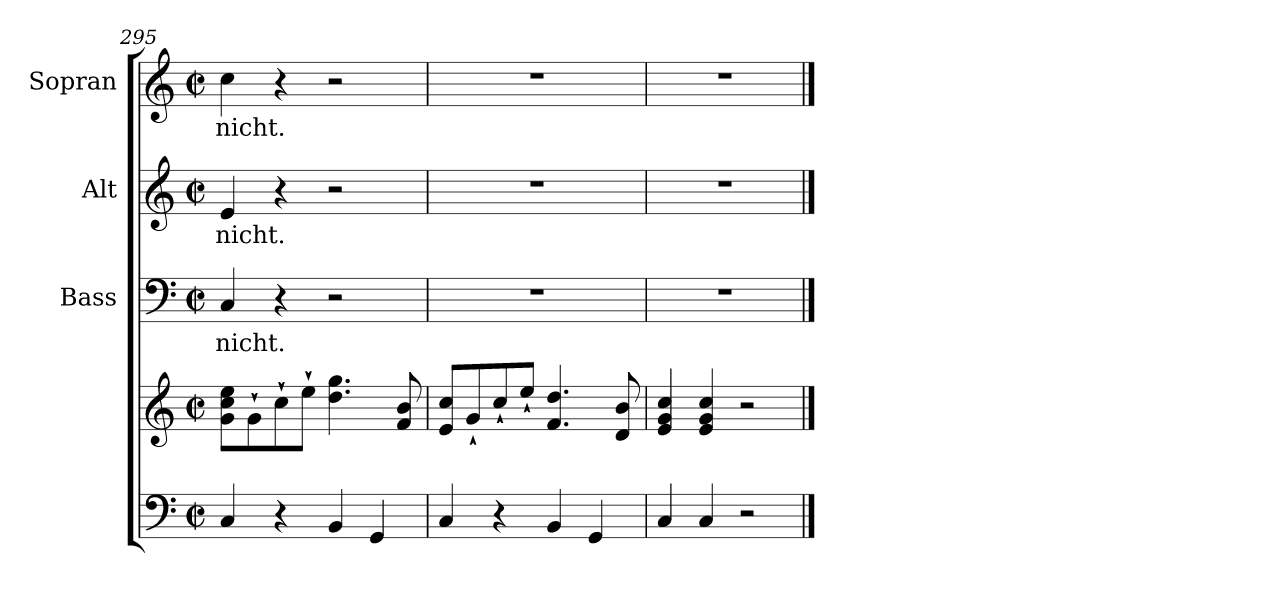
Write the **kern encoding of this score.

**kern	**kern	**kern	**text	**kern	**text	**kern	**text
*part4	*part4	*part3	*part3	*part2	*part2	*part1	*part1
*staff5	*staff4	*staff3	*staff3	*staff2	*staff2	*staff1	*staff1
*	*	*I"Bass	*	*I"Alt	*	*I"Sopran	*
*	*	*I'B.	*	*I'A.	*	*I'S.	*
*clefF4	*clefG2	*clefF4	*	*clefG2	*	*clefG2	*
*k[]	*k[]	*k[]	*	*k[]	*	*k[]	*
*C:	*C:	*C:	*	*C:	*	*C:	*
*M2/2	*M2/2	*M2/2	*	*M2/2	*	*M2/2	*
*met(c|)	*met(c|)	*met(c|)	*	*met(c|)	*	*met(c|)	*
=295	=295	=295	=295	=295	=295	=295	=295
!	!	!	!LO:LY:b	!	!LO:LY:b	!	!LO:LY:b
4C/	8g\ 8cc\ 8ee\L	4C/	nicht.	4e/	nicht.	4cc\	nicht.
.	8g`>\	.	.	.	.	.	.
4r	8cc`>\	4r	.	4r	.	4r	.
.	8ee`>\J	.	.	.	.	.	.
4BB/	4.dd\ 4.gg\	2r	.	2r	.	2r	.
4GG/	.	.	.	.	.	.	.
.	8f/ 8b/	.	.	.	.	.	.
=296	=296	=296	=296	=296	=296	=296	=296
4C/	8e/ 8cc/L	1r	.	1r	.	1r	.
.	8g`</	.	.	.	.	.	.
4r	8cc`</	.	.	.	.	.	.
.	8ee`</J	.	.	.	.	.	.
4BB/	4.f/ 4.dd/	.	.	.	.	.	.
4GG/	.	.	.	.	.	.	.
.	8d/ 8b/	.	.	.	.	.	.
=297	=297	=297	=297	=297	=297	=297	=297
4C/	4e/ 4g/ 4cc/	1r	.	1r	.	1r	.
4C/	4e/ 4g/ 4cc/	.	.	.	.	.	.
2r	2r	.	.	.	.	.	.
==	==	==	==	==	==	==	==
*-	*-	*-	*-	*-	*-	*-	*-
